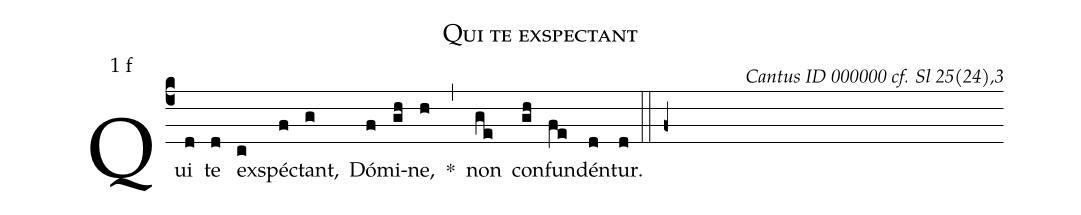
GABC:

name: Qui te exspectant;
mode: 1;
mode-differentia: f;
commentary: Cantus ID 000000 cf. Sl 25(24),3;
%%
(c4)

Qui(d) te(d) ex(c)spéc(f)tant,(g) Dó(f)mi(gh)ne,(h) *(,) non(ge) con(gh)fun(fe)dén(d)tur.(d)

(::)

(f+)
